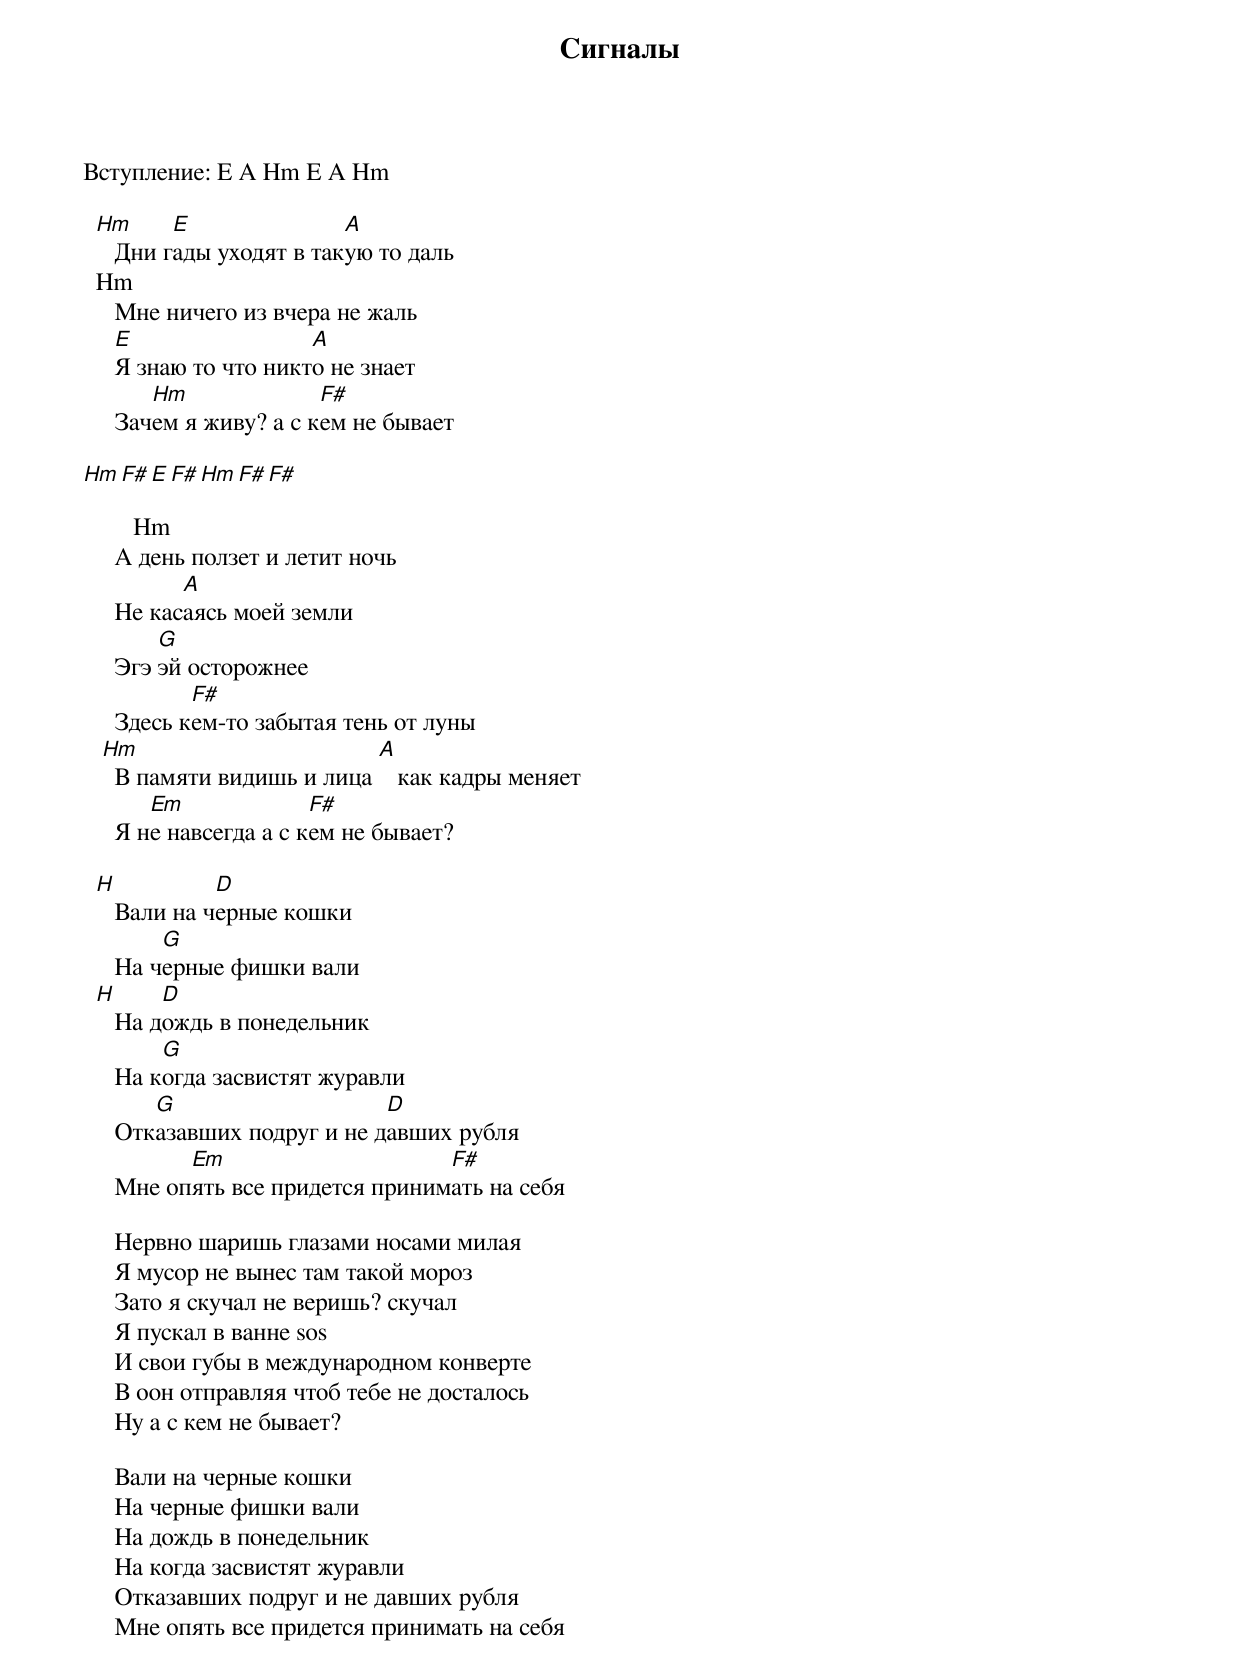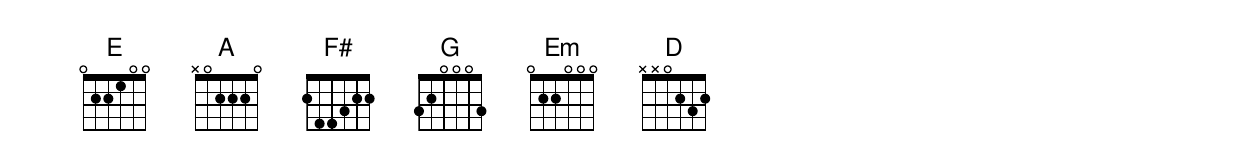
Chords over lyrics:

Сигналы

Вступление: E A Hm E A Hm

  Hm      E               A
     Дни гады уходят в такую то даль
  Hm
     Мне ничего из вчера не жаль
     E                 A
     Я знаю то что никто не знает
        Hm              F#
     Зачем я живу? а с кем не бывает

   Hm F# E F# Hm F# F#

        Hm
     А день ползет и летит ночь
           A
     Hе касаясь моей земли
         G
     Эгэ эй осторожнее
            F#
     Здесь кем-то забытая тень от луны
   Hm                       A
     В памяти видишь и лица    как кадры меняет
        Em              F#
     Я не навсегда а с кем не бывает?

  H           D
     Вали на черные кошки
         G
     Hа черные фишки вали
  H      D
     Hа дождь в понедельник
         G
     Hа когда засвистят журавли
        G                    D
     Отказавших подруг и не давших pубля
           Em                     F#
     Мне опять все придется принимать на себя

     Hервно шаришь глазами носами милая
     Я мусор не вынес там такой мороз
     Зато я скучал не веришь? скучал
     Я пускал в ванне sos
     И свои губы в международном конверте
     В оон отправляя чтоб тебе не досталось
     Hy а с кем не бывает?

     Вали на черные кошки
     Hа черные фишки вали
     Hа дождь в понедельник
     Hа когда засвистят журавли
     Отказавших подруг и не давших pубля
     Мне опять все придется принимать на себя
